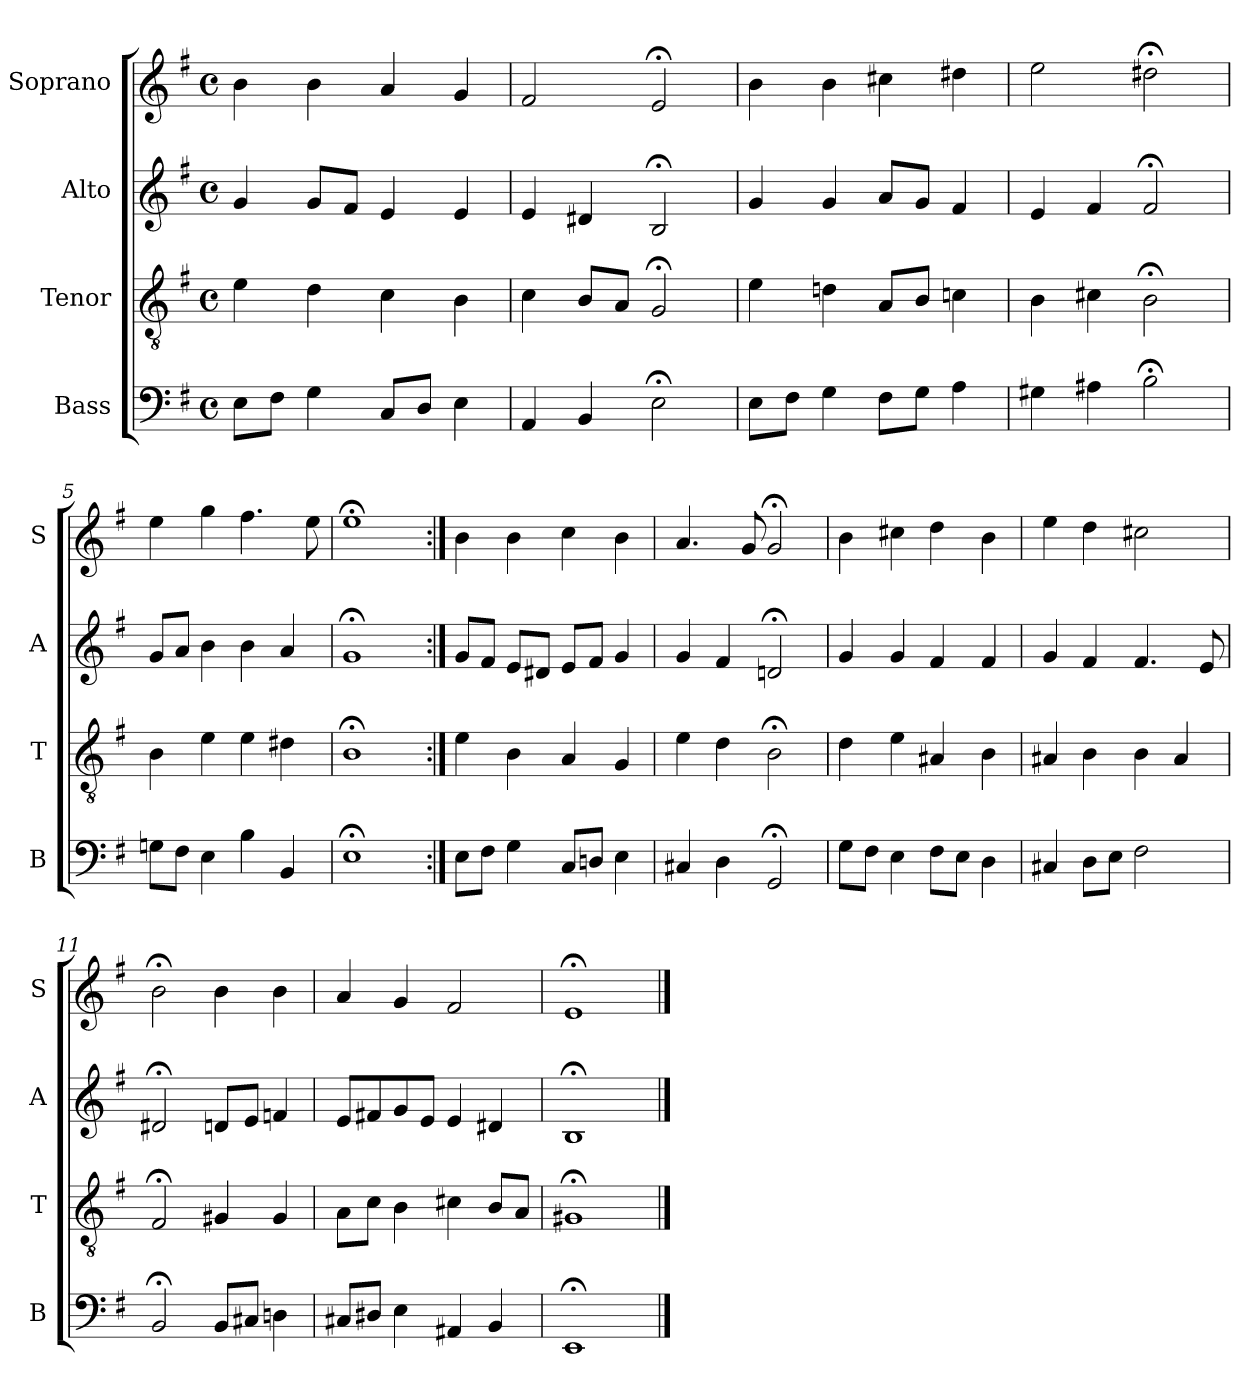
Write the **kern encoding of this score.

**kern	**kern	**kern	**kern
*part4	*part3	*part2	*part1
*staff4	*staff3	*staff2	*staff1
*I"Bass	*I"Tenor	*I"Alto	*I"Soprano
*I'B	*I'T	*I'A	*I'S
*clefF4	*clefGv2	*clefG2	*clefG2
*k[f#]	*k[f#]	*k[f#]	*k[f#]
*e:	*e:	*e:	*e:
*M4/4	*M4/4	*M4/4	*M4/4
*met(c)	*met(c)	*met(c)	*met(c)
*MM100	*MM100	*MM100	*MM100
=1	=1	=1	=1
8EL	4e	4g	4b
8F#J	.	.	.
4G	4d	8gL	4b
.	.	8f#J	.
8CL	4c	4e	4a
8DJ	.	.	.
4E	4B	4e	4g
=2	=2	=2	=2
4AA	4c	4e	2f#
4BB	8BL	4d#X	.
.	8AJ	.	.
2E;<	2G;<	2B;<	2e;<
=3	=3	=3	=3
8EL	4e	4g	4b
8F#J	.	.	.
4G	4dn	4g	4b
8F#L	8AL	8aL	4cc#X
8GJ	8BJ	8gJ	.
4A	4cn	4f#	4dd#X
=4	=4	=4	=4
4G#X	4B	4e	2ee
4A#X	4c#X	4f#	.
2B;<	2B;<	2f#;<	2dd#X;<
=5	=5	=5	=5
8GnL	4B	8gL	4ee
8F#J	.	8aJ	.
4E	4e	4b	4gg
4B	4e	4b	4.ff#
4BB	4d#X	4a	.
.	.	.	8ee
=6	=6	=6	=6
1E;<	1B;<	1g;<	1ee;<
=7:|!	=7:|!	=7:|!	=7:|!
8EL	4e	8gL	4b
8F#J	.	8f#J	.
4G	4B	8eL	4b
.	.	8d#XJ	.
8CL	4A	8eL	4cc
8DnJ	.	8f#J	.
4E	4G	4g	4b
=8	=8	=8	=8
4C#X	4e	4g	4.a
4D	4d	4f#	.
.	.	.	8g
2GG;<	2B;<	2dn;<	2g;<
=9	=9	=9	=9
8GL	4d	4g	4b
8F#J	.	.	.
4E	4e	4g	4cc#X
8F#iL	4A#Xi	4f#i	4ddi
8EJ	.	.	.
4D	4B	4f#	4b
=10	=10	=10	=10
4C#X	4A#X	4g	4ee
8DL	4B	4f#	4dd
8EJ	.	.	.
2F#	4B	4.f#	2cc#X
.	4A#	.	.
.	.	8e	.
=11	=11	=11	=11
2BB;<	2F#;<	2d#X;<	2b;<
8BBL	4G#X	8dnL	4b
8C#XJ	.	8eJ	.
4Dn	4G#	4fn	4b
=12	=12	=12	=12
8C#XL	8AL	8eL	4a
8D#XJ	8cJ	8f#X	.
4E	4B	8g	4g
.	.	8eJ	.
4AA#X	4c#X	4e	2f#
4BB	8BL	4d#X	.
.	8AJ	.	.
=13	=13	=13	=13
1EE;<	1G#X;<	1B;<	1e;<
==	==	==	==
*-	*-	*-	*-
